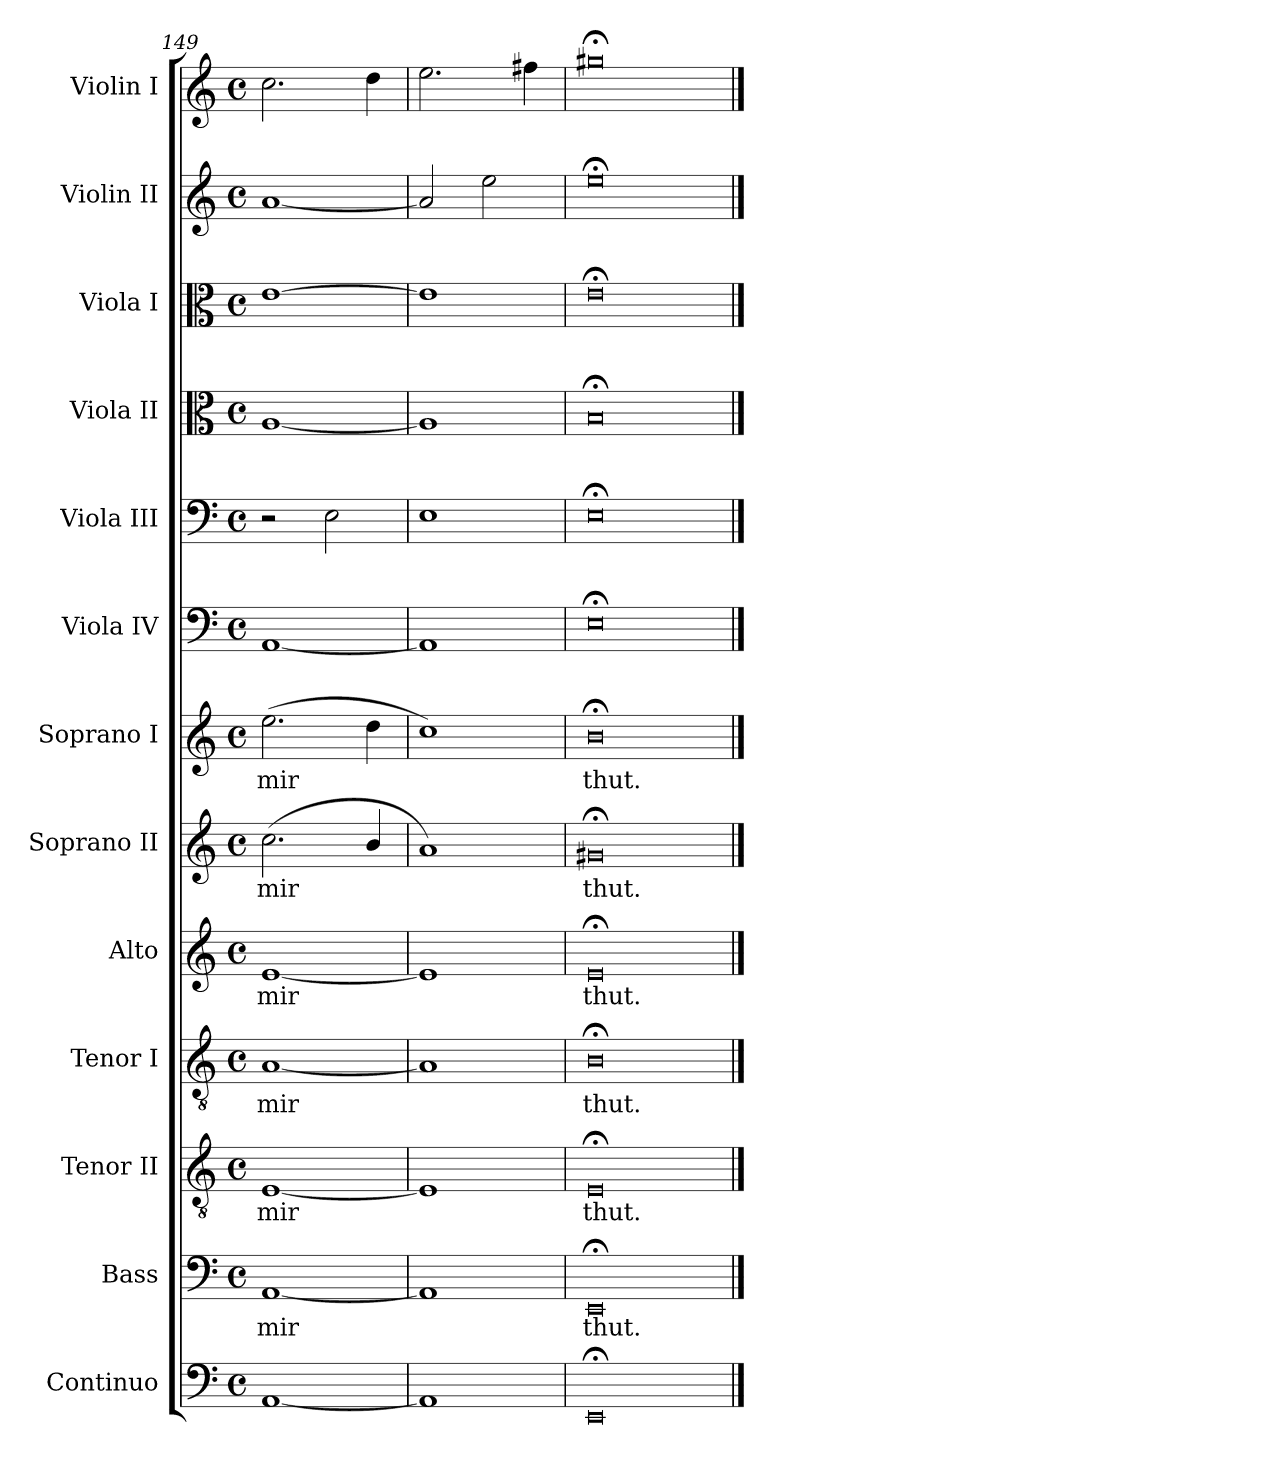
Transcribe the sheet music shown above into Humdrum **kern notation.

**kern	**kern	**text	**kern	**text	**kern	**text	**kern	**text	**kern	**text	**kern	**text	**kern	**kern	**kern	**kern	**kern	**kern
*part13	*part12	*part12	*part11	*part11	*part10	*part10	*part9	*part9	*part8	*part8	*part7	*part7	*part6	*part5	*part4	*part3	*part2	*part1
*staff13	*staff12	*staff12	*staff11	*staff11	*staff10	*staff10	*staff9	*staff9	*staff8	*staff8	*staff7	*staff7	*staff6	*staff5	*staff4	*staff3	*staff2	*staff1
*I"Continuo	*I"Bass	*	*I"Tenor II	*	*I"Tenor I	*	*I"Alto	*	*I"Soprano II	*	*I"Soprano I	*	*I"Viola IV	*I"Viola III	*I"Viola II	*I"Viola I	*I"Violin II	*I"Violin I
*	*I'B	*	*I'T II	*	*I'T I	*	*I'A	*	*I'S II	*	*I'S I	*	*I'IV	*I'III	*I'II	*I'I	*I'Vn II	*I'Vn I
*clefF4	*clefF4	*	*clefGv2	*	*clefGv2	*	*clefG2	*	*clefG2	*	*clefG2	*	*clefF4	*clefF4	*clefC3	*clefC3	*clefG2	*clefG2
*k[]	*k[]	*	*k[]	*	*k[]	*	*k[]	*	*k[]	*	*k[]	*	*k[]	*k[]	*k[]	*k[]	*k[]	*k[]
*C:	*C:	*	*C:	*	*C:	*	*C:	*	*C:	*	*C:	*	*C:	*C:	*C:	*C:	*C:	*C:
*M4/4	*M4/4	*	*M4/4	*	*M4/4	*	*M4/4	*	*M4/4	*	*M4/4	*	*M4/4	*M4/4	*M4/4	*M4/4	*M4/4	*M4/4
*met(c)	*met(c)	*	*met(c)	*	*met(c)	*	*met(c)	*	*met(c)	*	*met(c)	*	*met(c)	*met(c)	*met(c)	*met(c)	*met(c)	*met(c)
=149	=149	=149	=149	=149	=149	=149	=149	=149	=149	=149	=149	=149	=149	=149	=149	=149	=149	=149
!	!	!LO:LY:b	!	!LO:LY:b	!	!LO:LY:b	!	!LO:LY:b	!	!LO:LY:b	!	!LO:LY:b	!	!	!	!	!	!
[1AA	[1AA	mir	[1E	mir	[1A	mir	[1e	mir	(<2.cc	mir	(>2.ee	mir	[1AA	2r	[1A	[1e	[1a	2.cc
.	.	.	.	.	.	.	.	.	.	.	.	.	.	2E	.	.	.	.
.	.	.	.	.	.	.	.	.	4b/	.	4dd	.	.	.	.	.	.	4dd
=150	=150	=150	=150	=150	=150	=150	=150	=150	=150	=150	=150	=150	=150	=150	=150	=150	=150	=150
1AA]	1AA]	.	1E]	.	1A]	.	1e]	.	1a)	.	1cc)	.	1AA]	1E	1A]	1e]	2a]	2.ee
.	.	.	.	.	.	.	.	.	.	.	.	.	.	.	.	.	2ee	.
.	.	.	.	.	.	.	.	.	.	.	.	.	.	.	.	.	.	4ff#X
=151	=151	=151	=151	=151	=151	=151	=151	=151	=151	=151	=151	=151	=151	=151	=151	=151	=151	=151
!	!	!LO:LY:b	!	!LO:LY:b	!	!LO:LY:b	!	!LO:LY:b	!	!LO:LY:b	!	!LO:LY:b	!	!	!	!	!	!
0EE;<	0EE;<	thut.	0E;<	thut.	0B;<	thut.	0e;<	thut.	0g#X;<	thut.	0b;<	thut.	0E;<	0E;<	0B;<	0e;<	0ee;<	0gg#X;<
==	==	==	==	==	==	==	==	==	==	==	==	==	==	==	==	==	==	==
*-	*-	*-	*-	*-	*-	*-	*-	*-	*-	*-	*-	*-	*-	*-	*-	*-	*-	*-
